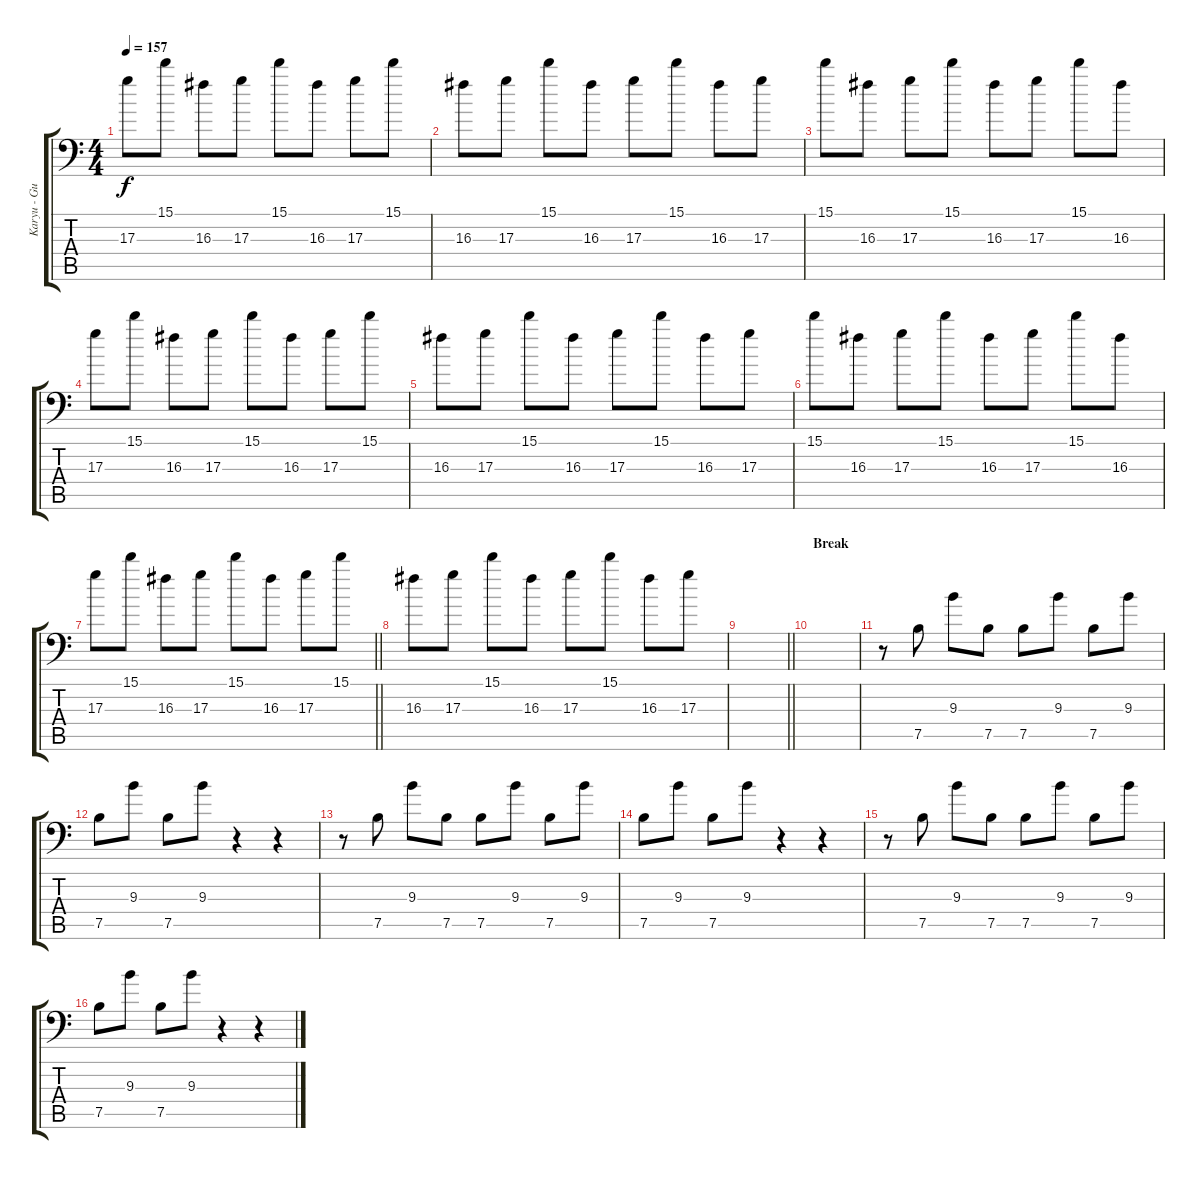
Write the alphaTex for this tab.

\track ("Karyu - Guitar 3" "Karyu - Gu") {instrument distortionguitar}
\staff {score tabs}
\tuning (B3 Gb3 D3 A2 E2 A1) {hide}
\ts (4 4)
\tempo 157
\clef f4
\ks c
17.3.8{dy f} 15.1.8 16.3.8 17.3.8 15.1.8 16.3.8 17.3.8 15.1.8 |
16.3.8 17.3.8 15.1.8 16.3.8 17.3.8 15.1.8 16.3.8 17.3.8 |
15.1.8 16.3.8 17.3.8 15.1.8 16.3.8 17.3.8 15.1.8 16.3.8 |
17.3.8 15.1.8 16.3.8 17.3.8 15.1.8 16.3.8 17.3.8 15.1.8 |
16.3.8 17.3.8 15.1.8 16.3.8 17.3.8 15.1.8 16.3.8 17.3.8 |
15.1.8 16.3.8 17.3.8 15.1.8 16.3.8 17.3.8 15.1.8 16.3.8 |
\barLineRight lightlight
17.3.8 15.1.8 16.3.8 17.3.8 15.1.8 16.3.8 17.3.8 15.1.8 |
16.3.8 17.3.8 15.1.8 16.3.8 17.3.8 15.1.8 16.3.8 17.3.8 |
\barLineRight lightlight
|
\section ("" "Break")
|
r.8 7.5.8 9.3.8 7.5.8 7.5.8 9.3.8 7.5.8 9.3.8 |
7.5.8 9.3.8 7.5.8 9.3.8 r.4 r.4 |
r.8 7.5.8 9.3.8 7.5.8 7.5.8 9.3.8 7.5.8 9.3.8 |
7.5.8 9.3.8 7.5.8 9.3.8 r.4 r.4 |
r.8 7.5.8 9.3.8 7.5.8 7.5.8 9.3.8 7.5.8 9.3.8 |
7.5.8 9.3.8 7.5.8 9.3.8 r.4 r.4
